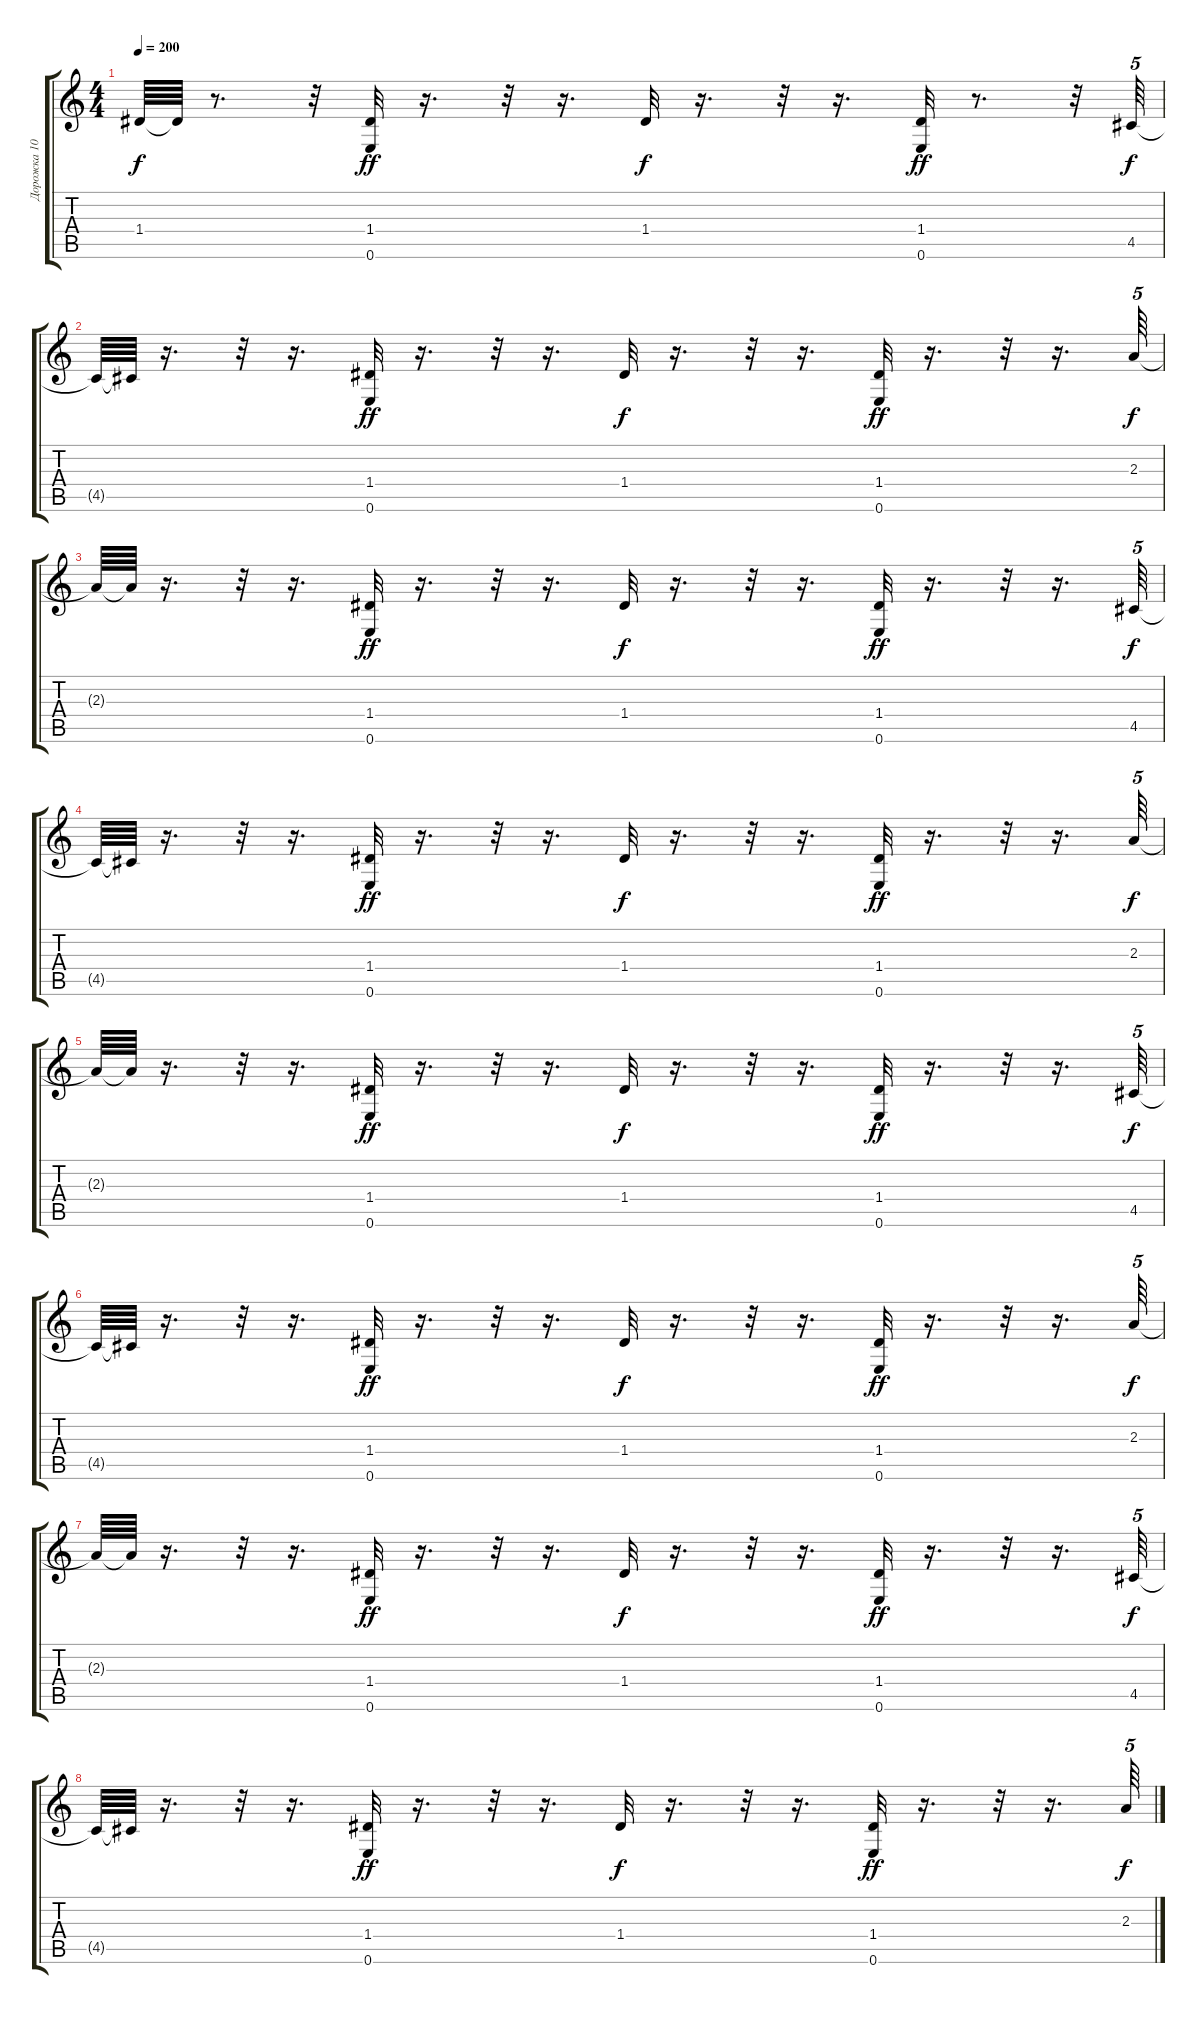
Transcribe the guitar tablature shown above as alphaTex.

\track ("Дорожка 10" "Дорожка 10") {instrument acousticguitarnylon}
\staff {score tabs}
\tuning (E4 B3 G3 D3 A2 E2) {hide}
\ts (4 4)
\tempo 200
\clef g2
\ks c
1.4{t}.64{dy f} 1.4{t}.64 r.8{d} r.32 (1.4 0.6).32{dy ff} r.16{d} r.32 r.16{d} 1.4.32{dy f} r.16{d} r.32 r.16{d} (1.4 0.6).32{dy ff} r.8{d} r.32 4.5.64{tu (5 4) dy f} |
4.5{t}.64 4.5{t}.64 r.16{d} r.32 r.16{d} (1.4 0.6).32{dy ff} r.16{d} r.32 r.16{d} 1.4.32{dy f} r.16{d} r.32 r.16{d} (1.4 0.6).32{dy ff} r.16{d} r.32 r.16{d} 2.3.64{tu (5 4) dy f} |
2.3{t}.64 2.3{t}.64 r.16{d} r.32 r.16{d} (1.4 0.6).32{dy ff} r.16{d} r.32 r.16{d} 1.4.32{dy f} r.16{d} r.32 r.16{d} (1.4 0.6).32{dy ff} r.16{d} r.32 r.16{d} 4.5.64{tu (5 4) dy f} |
4.5{t}.64 4.5{t}.64 r.16{d} r.32 r.16{d} (1.4 0.6).32{dy ff} r.16{d} r.32 r.16{d} 1.4.32{dy f} r.16{d} r.32 r.16{d} (1.4 0.6).32{dy ff} r.16{d} r.32 r.16{d} 2.3.64{tu (5 4) dy f} |
2.3{t}.64 2.3{t}.64 r.16{d} r.32 r.16{d} (1.4 0.6).32{dy ff} r.16{d} r.32 r.16{d} 1.4.32{dy f} r.16{d} r.32 r.16{d} (1.4 0.6).32{dy ff} r.16{d} r.32 r.16{d} 4.5.64{tu (5 4) dy f} |
4.5{t}.64 4.5{t}.64 r.16{d} r.32 r.16{d} (1.4 0.6).32{dy ff} r.16{d} r.32 r.16{d} 1.4.32{dy f} r.16{d} r.32 r.16{d} (1.4 0.6).32{dy ff} r.16{d} r.32 r.16{d} 2.3.64{tu (5 4) dy f} |
2.3{t}.64 2.3{t}.64 r.16{d} r.32 r.16{d} (1.4 0.6).32{dy ff} r.16{d} r.32 r.16{d} 1.4.32{dy f} r.16{d} r.32 r.16{d} (1.4 0.6).32{dy ff} r.16{d} r.32 r.16{d} 4.5.64{tu (5 4) dy f} |
4.5{t}.64 4.5{t}.64 r.16{d} r.32 r.16{d} (1.4 0.6).32{dy ff} r.16{d} r.32 r.16{d} 1.4.32{dy f} r.16{d} r.32 r.16{d} (1.4 0.6).32{dy ff} r.16{d} r.32 r.16{d} 2.3.64{tu (5 4) dy f}
